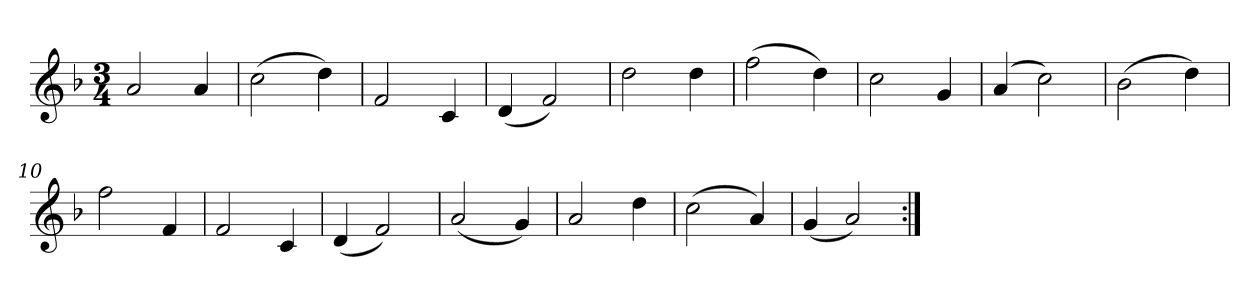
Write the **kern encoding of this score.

**kern
*part1
*staff1
*clefG2
*k[b-]
*F:
*M3/4
=1
2a/
4a/
=2
(>2cc\
4dd\)
=3
2f/
4c/
=4
(<4d/
2f/)
=5
2dd\
4dd\
=6
(>2ff\
4dd\)
=7
2cc\
4g/
=8
(>4a/
2cc\)
=9
(>2b-\
4dd\)
=10
2ff\
4f/
=11
2f/
4c/
=12
(<4d/
2f/)
=13
(<2a/
4g/)
=14
2a/
4dd\
=15
(>2cc\
4a/)
!!LO:LB:g=z
=16
(<4g/
2a/)
=:|!
*-
